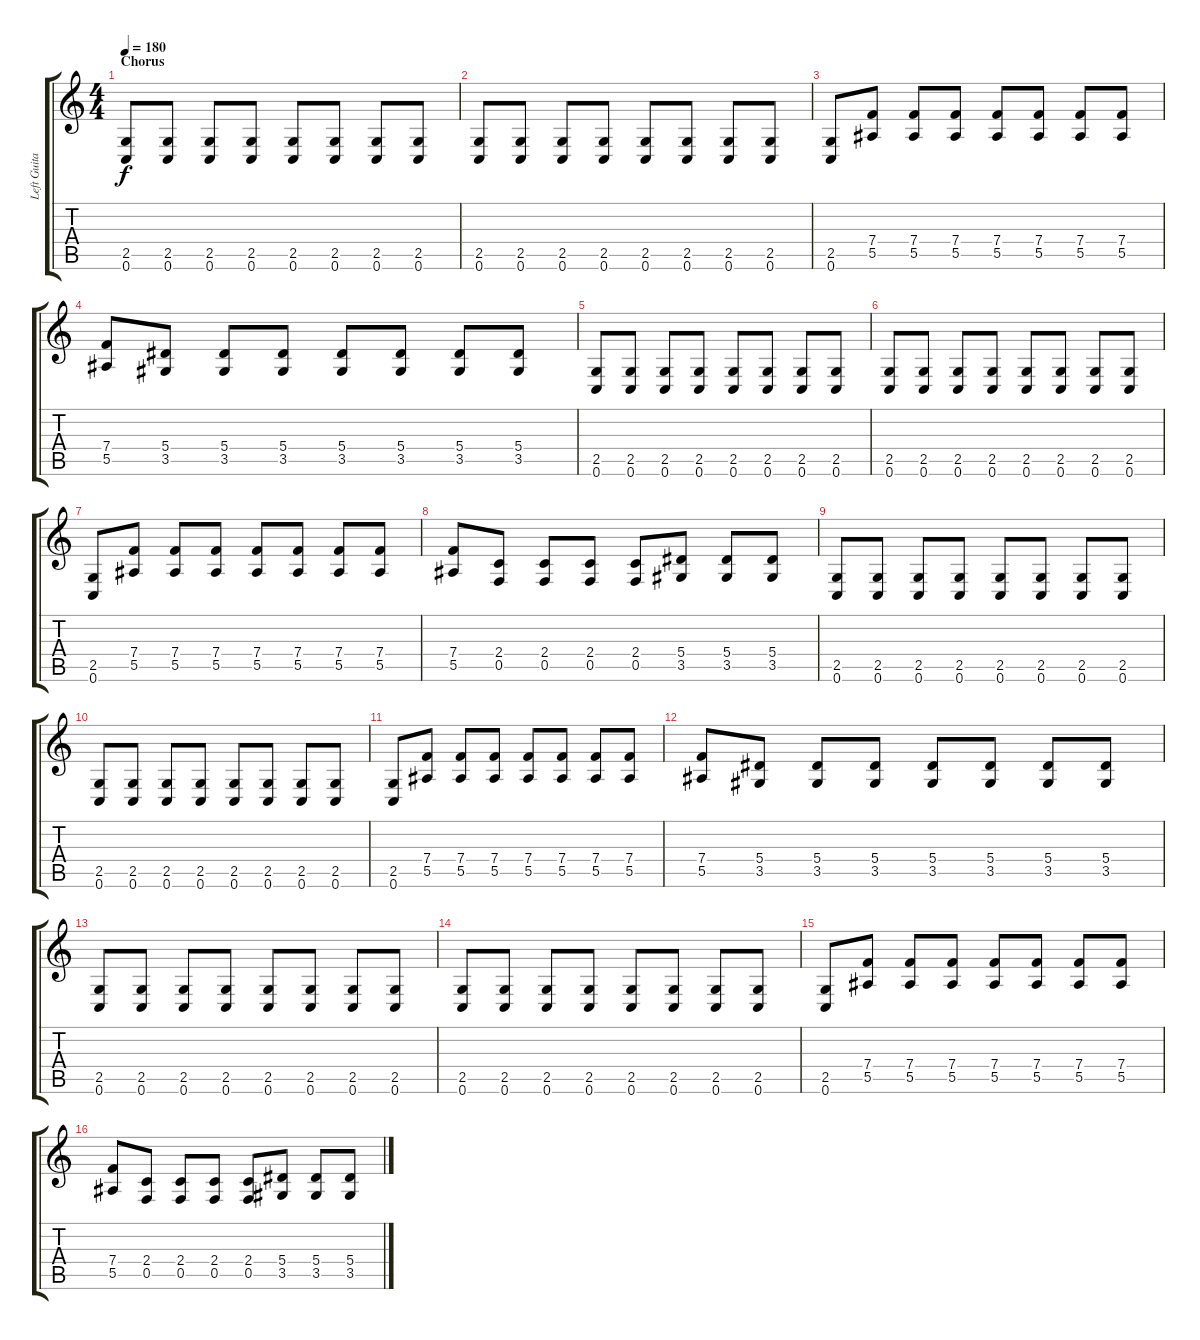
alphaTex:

\track ("Left Guitar" "Left Guita") {instrument distortionguitar}
\staff {score tabs}
\tuning (C4 G3 Eb3 Bb2 F2 C2) {hide}
\ts (4 4)
\section ("" "Chorus")
\tempo 180
\clef g2
\ks c
(2.5 0.6).8{dy f} (2.5 0.6).8 (2.5 0.6).8 (2.5 0.6).8 (2.5 0.6).8 (2.5 0.6).8 (2.5 0.6).8 (2.5 0.6).8 |
(2.5 0.6).8 (2.5 0.6).8 (2.5 0.6).8 (2.5 0.6).8 (2.5 0.6).8 (2.5 0.6).8 (2.5 0.6).8 (2.5 0.6).8 |
(2.5 0.6).8 (7.4 5.5).8 (7.4 5.5).8 (7.4 5.5).8 (7.4 5.5).8 (7.4 5.5).8 (7.4 5.5).8 (7.4 5.5).8 |
(7.4 5.5).8 (5.4 3.5).8 (5.4 3.5).8 (5.4 3.5).8 (5.4 3.5).8 (5.4 3.5).8 (5.4 3.5).8 (5.4 3.5).8 |
(2.5 0.6).8 (2.5 0.6).8 (2.5 0.6).8 (2.5 0.6).8 (2.5 0.6).8 (2.5 0.6).8 (2.5 0.6).8 (2.5 0.6).8 |
(2.5 0.6).8 (2.5 0.6).8 (2.5 0.6).8 (2.5 0.6).8 (2.5 0.6).8 (2.5 0.6).8 (2.5 0.6).8 (2.5 0.6).8 |
(2.5 0.6).8 (7.4 5.5).8 (7.4 5.5).8 (7.4 5.5).8 (7.4 5.5).8 (7.4 5.5).8 (7.4 5.5).8 (7.4 5.5).8 |
(7.4 5.5).8 (2.4 0.5).8 (2.4 0.5).8 (2.4 0.5).8 (2.4 0.5).8 (5.4 3.5).8 (5.4 3.5).8 (5.4 3.5).8 |
(2.5 0.6).8 (2.5 0.6).8 (2.5 0.6).8 (2.5 0.6).8 (2.5 0.6).8 (2.5 0.6).8 (2.5 0.6).8 (2.5 0.6).8 |
(2.5 0.6).8 (2.5 0.6).8 (2.5 0.6).8 (2.5 0.6).8 (2.5 0.6).8 (2.5 0.6).8 (2.5 0.6).8 (2.5 0.6).8 |
(2.5 0.6).8 (7.4 5.5).8 (7.4 5.5).8 (7.4 5.5).8 (7.4 5.5).8 (7.4 5.5).8 (7.4 5.5).8 (7.4 5.5).8 |
(7.4 5.5).8 (5.4 3.5).8 (5.4 3.5).8 (5.4 3.5).8 (5.4 3.5).8 (5.4 3.5).8 (5.4 3.5).8 (5.4 3.5).8 |
(2.5 0.6).8 (2.5 0.6).8 (2.5 0.6).8 (2.5 0.6).8 (2.5 0.6).8 (2.5 0.6).8 (2.5 0.6).8 (2.5 0.6).8 |
(2.5 0.6).8 (2.5 0.6).8 (2.5 0.6).8 (2.5 0.6).8 (2.5 0.6).8 (2.5 0.6).8 (2.5 0.6).8 (2.5 0.6).8 |
(2.5 0.6).8 (7.4 5.5).8 (7.4 5.5).8 (7.4 5.5).8 (7.4 5.5).8 (7.4 5.5).8 (7.4 5.5).8 (7.4 5.5).8 |
(7.4 5.5).8 (2.4 0.5).8 (2.4 0.5).8 (2.4 0.5).8 (2.4 0.5).8 (5.4 3.5).8 (5.4 3.5).8 (5.4 3.5).8
